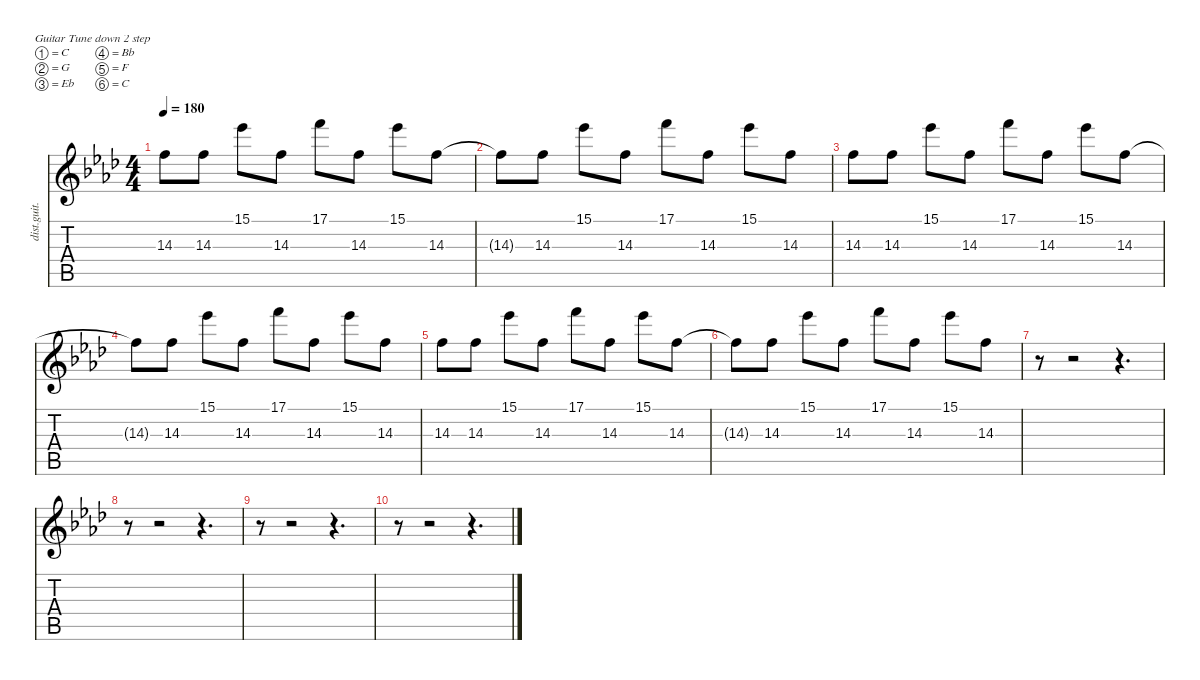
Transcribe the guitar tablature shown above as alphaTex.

\defaultSystemsLayout 4
\hideDynamics
\bracketExtendMode nobrackets
\otherSystemsTrackNameOrientation horizontal
\track ("Gtr. 3" "dist.guit.") {instrument distortionguitar}
\staff {score tabs}
\tuning (C4 G3 Eb3 Bb2 F2 C2)
\ts (4 4)
\tempo 180
\clef g2
\ks fminor
14.3{acc forcenatural}.8{dy f beam Down} 14.3{acc forcenatural}.8{beam Down} 15.1{acc b}.8{beam Down} 14.3{acc forcenatural}.8{beam Down} 17.1{acc forcenatural}.8{beam Down} 14.3{acc forcenatural}.8{beam Down} 15.1{acc b}.8{beam Down} 14.3{acc forcenatural}.8{beam Down} |
14.3{t acc forcenatural}.8{beam Down} 14.3{acc forcenatural}.8{beam Down} 15.1{acc b}.8{beam Down} 14.3{acc forcenatural}.8{beam Down} 17.1{acc forcenatural}.8{beam Down} 14.3{acc forcenatural}.8{beam Down} 15.1{acc b}.8{beam Down} 14.3{acc forcenatural}.8{beam Down} |
14.3{acc forcenatural}.8{beam Down} 14.3{acc forcenatural}.8{beam Down} 15.1{acc b}.8{beam Down} 14.3{acc forcenatural}.8{beam Down} 17.1{acc forcenatural}.8{beam Down} 14.3{acc forcenatural}.8{beam Down} 15.1{acc b}.8{beam Down} 14.3{acc forcenatural}.8{beam Down} |
14.3{t acc forcenatural}.8{beam Down} 14.3{acc forcenatural}.8{beam Down} 15.1{acc b}.8{beam Down} 14.3{acc forcenatural}.8{beam Down} 17.1{acc forcenatural}.8{beam Down} 14.3{acc forcenatural}.8{beam Down} 15.1{acc b}.8{beam Down} 14.3{acc forcenatural}.8{beam Down} |
14.3{acc forcenatural}.8{beam Down} 14.3{acc forcenatural}.8{beam Down} 15.1{acc b}.8{beam Down} 14.3{acc forcenatural}.8{beam Down} 17.1{acc forcenatural}.8{beam Down} 14.3{acc forcenatural}.8{beam Down} 15.1{acc b}.8{beam Down} 14.3{acc forcenatural}.8{beam Down} |
14.3{t acc forcenatural}.8{beam Down} 14.3{acc forcenatural}.8{beam Down} 15.1{acc b}.8{beam Down} 14.3{acc forcenatural}.8{beam Down} 17.1{acc forcenatural}.8{beam Down} 14.3{acc forcenatural}.8{beam Down} 15.1{acc b}.8{beam Down} 14.3{acc forcenatural}.8{beam Down} |
r.8{beam Down} r.2{beam Down} r.4{d beam Down} |
r.8{beam Down} r.2{beam Down} r.4{d beam Down} |
r.8{beam Down} r.2{beam Down} r.4{d beam Down} |
r.8{beam Down} r.2{beam Down} r.4{d beam Down}
